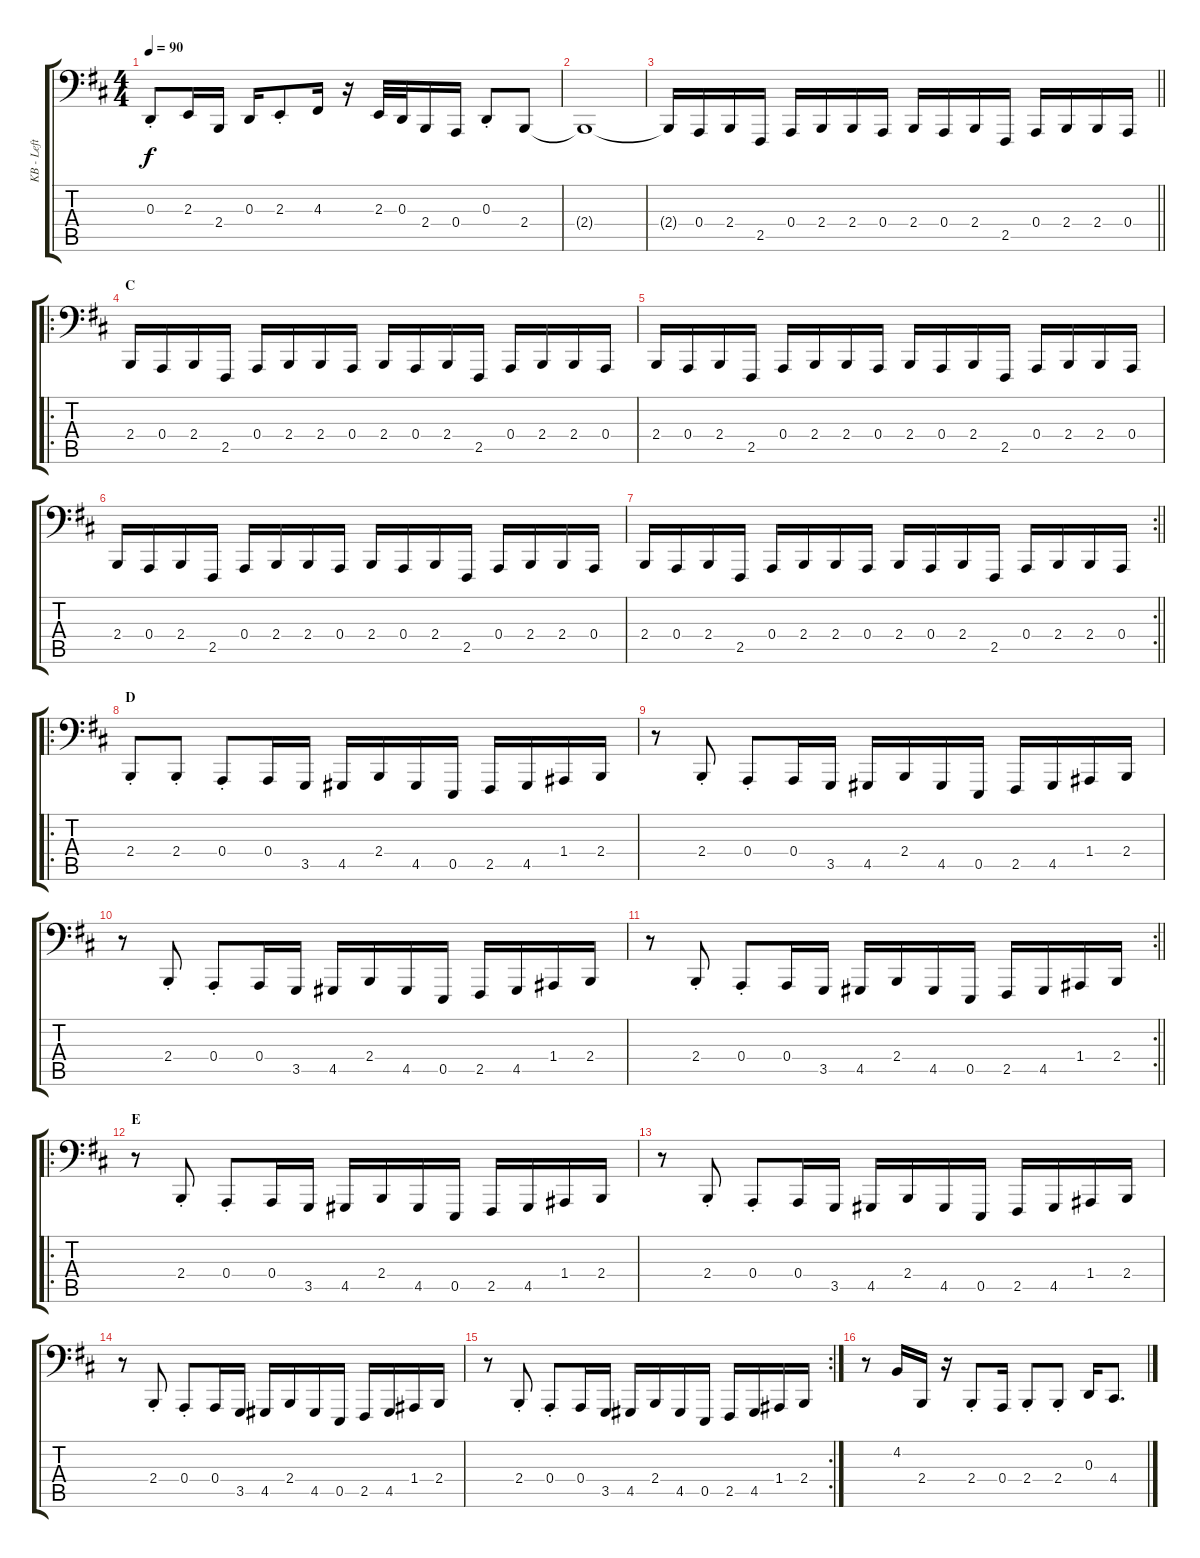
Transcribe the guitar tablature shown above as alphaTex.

\track ("KB - Left Hand" "KB - Left ") {instrument electricgrandpiano}
\staff {score tabs}
\tuning (C3 G2 D2 A1 E1 B0) {hide}
\ts (4 4)
\tempo 90
\clef f4
\ks d
0.3{st}.8{dy f} 2.3.16 2.4.16 0.3.16 2.3{st}.8 4.3.16 r.16 2.3.32 0.3.32 2.4.16 0.4.16 0.3{st}.8 2.4.8 |
2.4{t}.1 |
\barLineRight lightlight
2.4{t}.16 0.4.16 2.4.16 2.5.16 0.4.16 2.4.16 2.4.16 0.4.16 2.4.16 0.4.16 2.4.16 2.5.16 0.4.16 2.4.16 2.4.16 0.4.16 |
\ro
\section ("" "C")
2.4.16 0.4.16 2.4.16 2.5.16 0.4.16 2.4.16 2.4.16 0.4.16 2.4.16 0.4.16 2.4.16 2.5.16 0.4.16 2.4.16 2.4.16 0.4.16 |
2.4.16 0.4.16 2.4.16 2.5.16 0.4.16 2.4.16 2.4.16 0.4.16 2.4.16 0.4.16 2.4.16 2.5.16 0.4.16 2.4.16 2.4.16 0.4.16 |
2.4.16 0.4.16 2.4.16 2.5.16 0.4.16 2.4.16 2.4.16 0.4.16 2.4.16 0.4.16 2.4.16 2.5.16 0.4.16 2.4.16 2.4.16 0.4.16 |
\rc 2
\barLineRight lightlight
2.4.16 0.4.16 2.4.16 2.5.16 0.4.16 2.4.16 2.4.16 0.4.16 2.4.16 0.4.16 2.4.16 2.5.16 0.4.16 2.4.16 2.4.16 0.4.16 |
\ro
\section ("" "D")
2.4{st}.8 2.4{st}.8 0.4{st}.8 0.4.16 3.5.16 4.5.16 2.4.16 4.5.16 0.5.16 2.5.16 4.5.16 1.4.16 2.4.16 |
r.8 2.4{st}.8 0.4{st}.8 0.4.16 3.5.16 4.5.16 2.4.16 4.5.16 0.5.16 2.5.16 4.5.16 1.4.16 2.4.16 |
r.8 2.4{st}.8 0.4{st}.8 0.4.16 3.5.16 4.5.16 2.4.16 4.5.16 0.5.16 2.5.16 4.5.16 1.4.16 2.4.16 |
\rc 2
\barLineRight lightlight
r.8 2.4{st}.8 0.4{st}.8 0.4.16 3.5.16 4.5.16 2.4.16 4.5.16 0.5.16 2.5.16 4.5.16 1.4.16 2.4.16 |
\ro
\section ("" "E")
r.8 2.4{st}.8 0.4{st}.8 0.4.16 3.5.16 4.5.16 2.4.16 4.5.16 0.5.16 2.5.16 4.5.16 1.4.16 2.4.16 |
r.8 2.4{st}.8 0.4{st}.8 0.4.16 3.5.16 4.5.16 2.4.16 4.5.16 0.5.16 2.5.16 4.5.16 1.4.16 2.4.16 |
r.8 2.4{st}.8 0.4{st}.8 0.4.16 3.5.16 4.5.16 2.4.16 4.5.16 0.5.16 2.5.16 4.5.16 1.4.16 2.4.16 |
\rc 2
r.8 2.4{st}.8 0.4{st}.8 0.4.16 3.5.16 4.5.16 2.4.16 4.5.16 0.5.16 2.5.16 4.5.16 1.4.16 2.4.16 |
r.8 4.2.16 2.4.16 r.16 2.4{st}.8 0.4.16 2.4{st}.8 2.4{st}.8 0.3.16 4.4.8{d}
